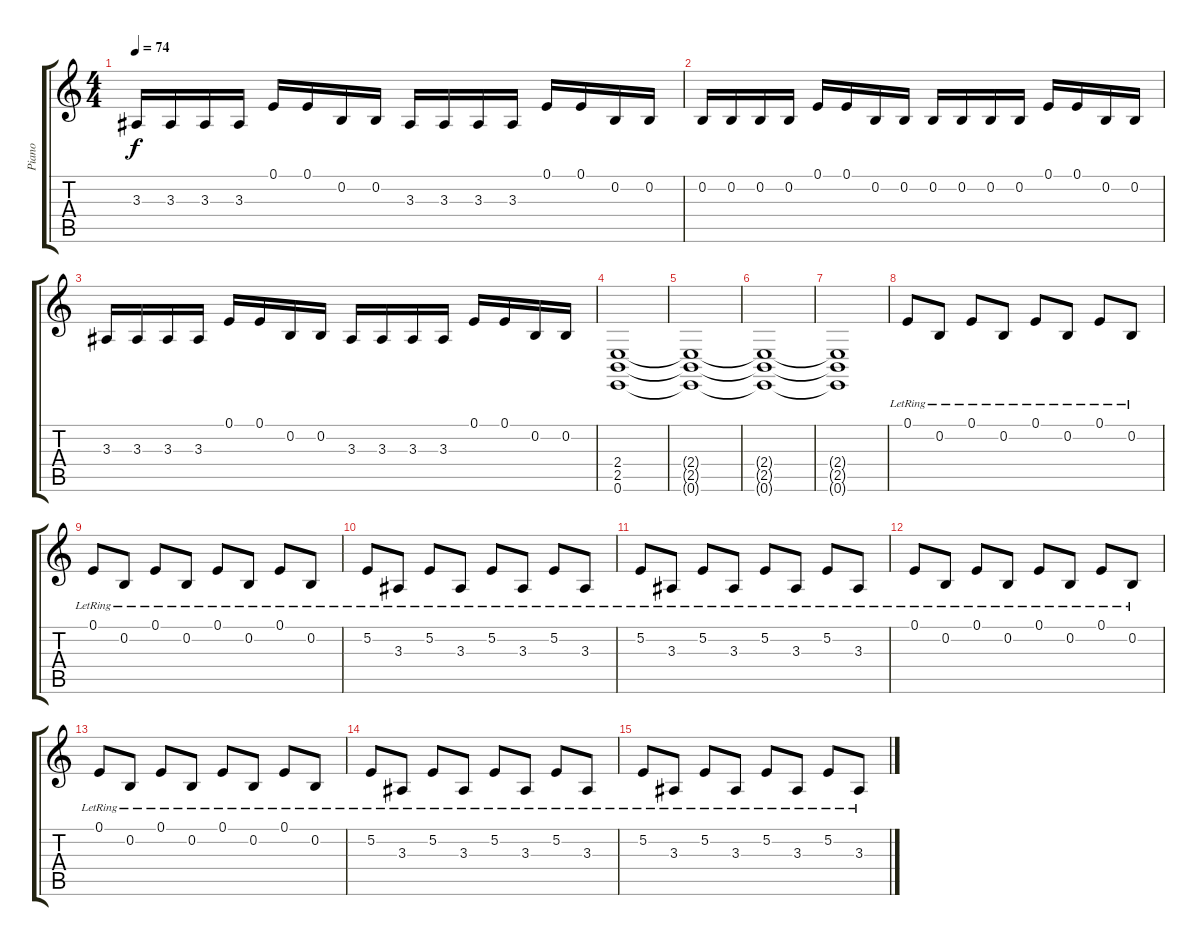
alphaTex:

\track ("Piano" "Piano") {instrument acousticgrandpiano}
\staff {score tabs}
\tuning (E4 B3 G3 D3 A2 E2) {hide}
\ts (4 4)
\tempo 74
\clef g2
\ks c
3.3.16{dy f} 3.3.16 3.3.16 3.3.16 0.1.16 0.1.16 0.2.16 0.2.16 3.3.16 3.3.16 3.3.16 3.3.16 0.1.16 0.1.16 0.2.16 0.2.16 |
0.2.16 0.2.16 0.2.16 0.2.16 0.1.16 0.1.16 0.2.16 0.2.16 0.2.16 0.2.16 0.2.16 0.2.16 0.1.16 0.1.16 0.2.16 0.2.16 |
3.3.16 3.3.16 3.3.16 3.3.16 0.1.16 0.1.16 0.2.16 0.2.16 3.3.16 3.3.16 3.3.16 3.3.16 0.1.16 0.1.16 0.2.16 0.2.16 |
(2.4 2.5 0.6).1{instrument stringensemble2} |
(2.4{t} 2.5{t} 0.6{t}).1 |
(2.4{t} 2.5{t} 0.6{t}).1 |
(2.4{t} 2.5{t} 0.6{t}).1 |
0.1{lr}.8{instrument acousticgrandpiano} 0.2{lr}.8 0.1{lr}.8 0.2{lr}.8 0.1{lr}.8 0.2{lr}.8 0.1{lr}.8 0.2{lr}.8 |
0.1{lr}.8 0.2{lr}.8 0.1{lr}.8 0.2{lr}.8 0.1{lr}.8 0.2{lr}.8 0.1{lr}.8 0.2{lr}.8 |
5.2{lr}.8 3.3{lr}.8 5.2{lr}.8 3.3{lr}.8 5.2{lr}.8 3.3{lr}.8 5.2{lr}.8 3.3{lr}.8 |
5.2{lr}.8 3.3{lr}.8 5.2{lr}.8 3.3{lr}.8 5.2{lr}.8 3.3{lr}.8 5.2{lr}.8 3.3{lr}.8 |
0.1{lr}.8 0.2{lr}.8 0.1{lr}.8 0.2{lr}.8 0.1{lr}.8 0.2{lr}.8 0.1{lr}.8 0.2{lr}.8 |
0.1{lr}.8 0.2{lr}.8 0.1{lr}.8 0.2{lr}.8 0.1{lr}.8 0.2{lr}.8 0.1{lr}.8 0.2{lr}.8 |
5.2{lr}.8 3.3{lr}.8 5.2{lr}.8 3.3{lr}.8 5.2{lr}.8 3.3{lr}.8 5.2{lr}.8 3.3{lr}.8 |
5.2{lr}.8 3.3{lr}.8 5.2{lr}.8 3.3{lr}.8 5.2{lr}.8 3.3{lr}.8 5.2{lr}.8 3.3{lr}.8
